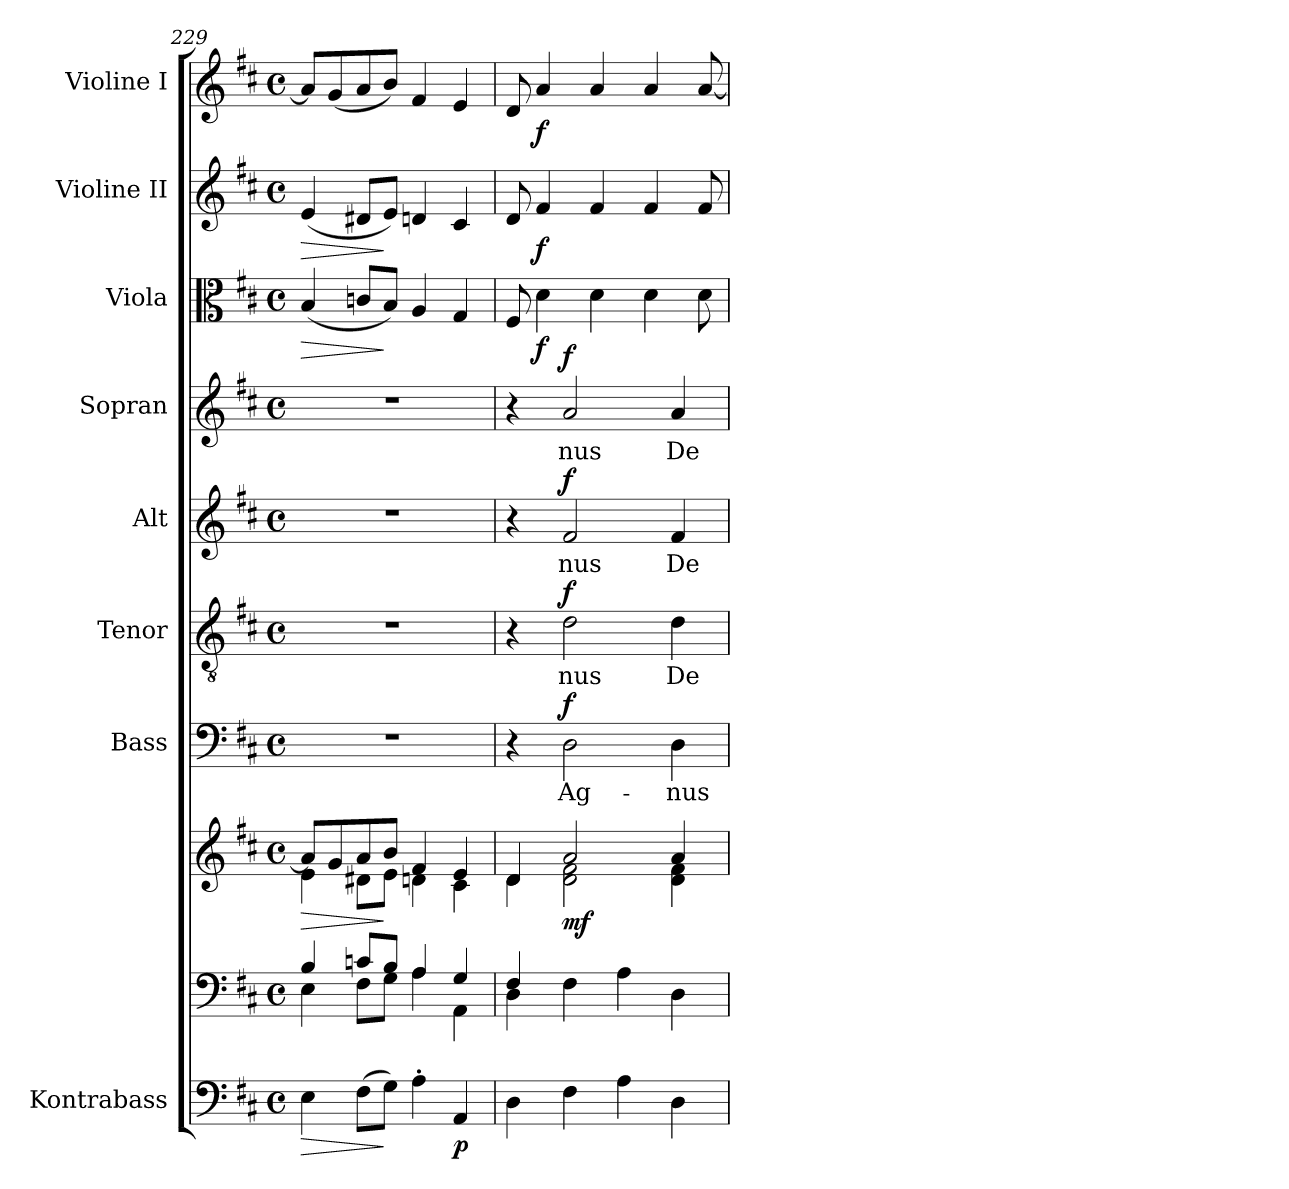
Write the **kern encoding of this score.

**kern	**dynam	**kern	**kern	**dynam	**kern	**text	**dynam	**kern	**text	**dynam	**kern	**text	**dynam	**kern	**text	**dynam	**kern	**dynam	**kern	**dynam	**kern	**dynam
*part9	*part9	*part8	*part8	*part8	*part7	*part7	*part7	*part6	*part6	*part6	*part5	*part5	*part5	*part4	*part4	*part4	*part3	*part3	*part2	*part2	*part1	*part1
*staff10	*staff10	*staff9	*staff8	*staff8/9	*staff7	*staff7	*staff7	*staff6	*staff6	*staff6	*staff5	*staff5	*staff5	*staff4	*staff4	*staff4	*staff3	*staff3	*staff2	*staff2	*staff1	*staff1
*I"Kontrabass	*	*	*	*	*I"Bass	*	*	*I"Tenor	*	*	*I"Alt	*	*	*I"Sopran	*	*	*I"Viola	*	*I"Violine II	*	*I"Violine I	*
*I'Kb.	*	*	*	*	*I'B.	*	*	*I'T.	*	*	*I'A.	*	*	*I'S.	*	*	*I'Vla.	*	*I'Vl. II	*	*I'Vl. I	*
*clefF4	*	*clefF4	*clefG2	*	*clefF4	*	*	*clefGv2	*	*	*clefG2	*	*	*clefG2	*	*	*clefC3	*	*clefG2	*	*clefG2	*
*ITrd7c12	*	*	*	*	*	*	*	*	*	*	*	*	*	*	*	*	*	*	*	*	*	*
*k[f#c#]	*	*k[f#c#]	*k[f#c#]	*	*k[f#c#]	*	*	*k[f#c#]	*	*	*k[f#c#]	*	*	*k[f#c#]	*	*	*k[f#c#]	*	*k[f#c#]	*	*k[f#c#]	*
*D:	*	*D:	*D:	*	*D:	*	*	*D:	*	*	*D:	*	*	*D:	*	*	*D:	*	*D:	*	*D:	*
*M4/4	*	*M4/4	*M4/4	*	*M4/4	*	*	*M4/4	*	*	*M4/4	*	*	*M4/4	*	*	*M4/4	*	*M4/4	*	*M4/4	*
*met(c)	*	*met(c)	*met(c)	*	*met(c)	*	*	*met(c)	*	*	*met(c)	*	*	*met(c)	*	*	*met(c)	*	*met(c)	*	*met(c)	*
=229	=229	=229	=229	=229	=229	=229	=229	=229	=229	=229	=229	=229	=229	=229	=229	=229	=229	=229	=229	=229	=229	=229
!	!LO:HP:b	!	!	!LO:HP:b	!	!	!	!	!	!	!	!	!	!	!	!	!	!LO:HP:b	!	!LO:HP:b	!	!
*	*	*^	*^	*	*	*	*	*	*	*	*	*	*	*	*	*	*	*	*	*	*	*
4EE\	>	4B/	4E\	8a/L]	4e\	>	1r	.	.	1r	.	.	1r	.	.	1r	.	.	(<4B/	>	(<4e/	>	8a/L]	.
.	.	.	.	8g/	.	.	.	.	.	.	.	.	.	.	.	.	.	.	.	.	.	.	(<8g/	.
(>8FF#\L	.	8cn/L	8F#\L	8a/	8d#X\L	.	.	.	.	.	.	.	.	.	.	.	.	.	8cn/L	.	8d#X/L	.	8a/	.
8GG\J)	]	8B/J	8G\J	8b/J	8e\J	]	.	.	.	.	.	.	.	.	.	.	.	.	8B/J)	]	8e/J)	]	8b/J)	.
4AA'>\	.	4A/	4A\	4f#/	4dn\	.	.	.	.	.	.	.	.	.	.	.	.	.	4A/	.	4dn/	.	4f#/	.
!	!LO:DY:b	!	!	!	!	!	!	!	!	!	!	!	!	!	!	!	!	!	!	!	!	!	!	!
4AAA/	p	4G/	4AA\	4e/	4c#\	.	.	.	.	.	.	.	.	.	.	.	.	.	4G/	.	4c#/	.	4e/	.
!!LO:PB:g=z
=230	=230	=230	=230	=230	=230	=230	=230	=230	=230	=230	=230	=230	=230	=230	=230	=230	=230	=230	=230	=230	=230	=230	=230	=230
4DD\	.	4F#/	4D\	4d/	4d\	.	4r	.	.	4r	.	.	4r	.	.	4r	.	.	8F#/	.	8d/	.	8d/	.
!	!	!	!	!	!	!	!	!	!	!	!	!	!	!	!	!	!	!	!	!LO:DY:b	!	!LO:DY:b	!	!LO:DY:b
.	.	.	.	.	.	.	.	.	.	.	.	.	.	.	.	.	.	.	4d\	f	4f#/	f	4a/	f
!	!	!	!	!	!	!LO:DY:b	!	!LO:LY:b	!LO:DY:a	!	!LO:LY:b	!LO:DY:a	!	!LO:LY:b	!LO:DY:a	!	!LO:LY:b	!LO:DY:a	!	!	!	!	!	!
4FF#\	.	2.ryy	4F#\	2a/	2d\ 2f#\	mf	2D\	Ag-	f	2d\	-nus	f	2f#/	-nus	f	2a/	-nus	f	.	.	.	.	.	.
.	.	.	.	.	.	.	.	.	.	.	.	.	.	.	.	.	.	.	4d\	.	4f#/	.	4a/	.
4AA\	.	.	4A\	.	.	.	.	.	.	.	.	.	.	.	.	.	.	.	.	.	.	.	.	.
.	.	.	.	.	.	.	.	.	.	.	.	.	.	.	.	.	.	.	4d\	.	4f#/	.	4a/	.
!	!	!	!	!	!	!	!	!LO:LY:b	!	!	!LO:LY:b	!	!	!LO:LY:b	!	!	!LO:LY:b	!	!	!	!	!	!	!
4DD\	.	.	4D\	4a/	4d\ 4f#\	.	4D\	-nus	.	4d\	De-	.	4f#/	De-	.	4a/	De-	.	.	.	.	.	.	.
.	.	.	.	.	.	.	.	.	.	.	.	.	.	.	.	.	.	.	8d\	.	8f#/	.	[8a/	.
*	*	*v	*v	*	*	*	*	*	*	*	*	*	*	*	*	*	*	*	*	*	*	*	*	*
*	*	*	*v	*v	*	*	*	*	*	*	*	*	*	*	*	*	*	*	*	*	*	*	*
=	=	=	=	=	=	=	=	=	=	=	=	=	=	=	=	=	=	=	=	=	=	=
*-	*-	*-	*-	*-	*-	*-	*-	*-	*-	*-	*-	*-	*-	*-	*-	*-	*-	*-	*-	*-	*-	*-
